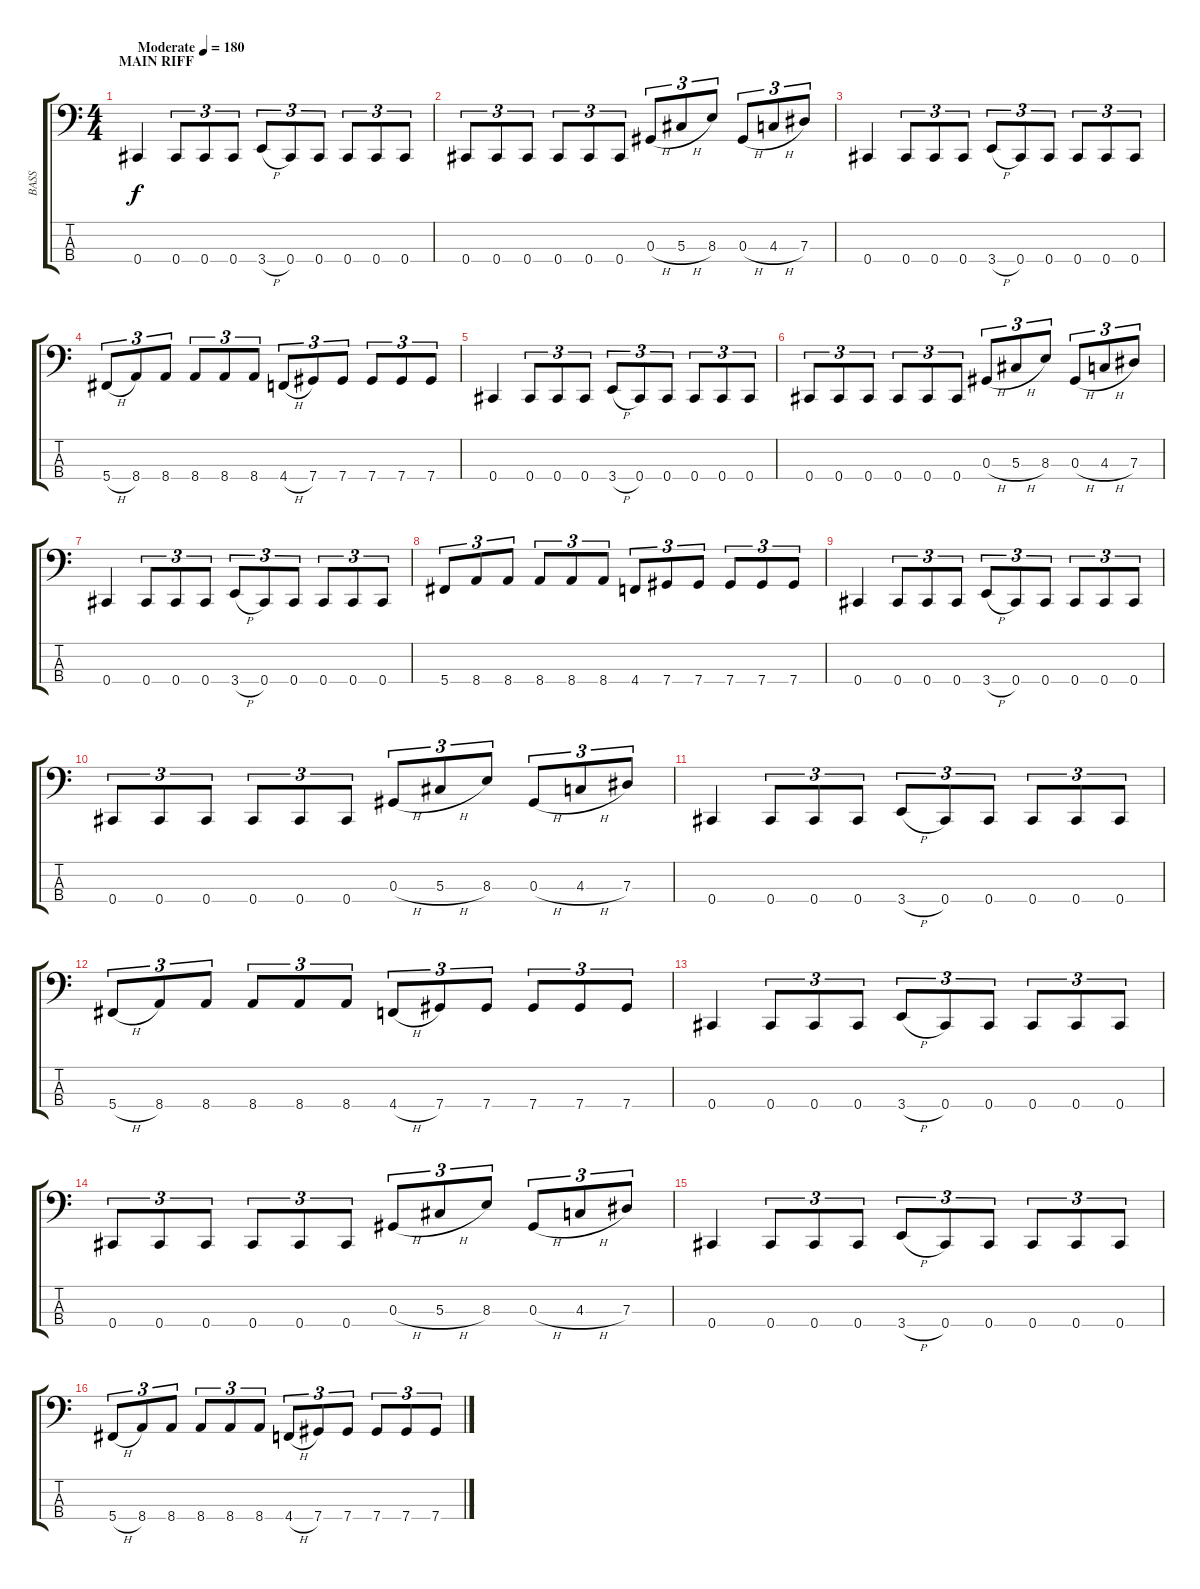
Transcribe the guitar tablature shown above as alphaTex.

\track ("BASS" "BASS") {instrument electricbassfinger}
\staff {score tabs}
\tuning (Gb2 Db2 Ab1 Db1) {hide}
\ts (4 4)
\section ("" "MAIN RIFF")
\tempo (180 "Moderate")
\clef f4
\ks c
0.4.4{dy f instrument electricbassfinger} 0.4.8{tu (3 2)} 0.4.8{tu (3 2)} 0.4.8{tu (3 2)} 3.4{h}.8{tu (3 2)} 0.4.8{tu (3 2)} 0.4.8{tu (3 2)} 0.4.8{tu (3 2)} 0.4.8{tu (3 2)} 0.4.8{tu (3 2)} |
0.4.8{tu (3 2)} 0.4.8{tu (3 2)} 0.4.8{tu (3 2)} 0.4.8{tu (3 2)} 0.4.8{tu (3 2)} 0.4.8{tu (3 2)} 0.3{h}.8{tu (3 2)} 5.3{h}.8{tu (3 2)} 8.3.8{tu (3 2)} 0.3{h}.8{tu (3 2)} 4.3{h}.8{tu (3 2)} 7.3.8{tu (3 2)} |
0.4.4 0.4.8{tu (3 2)} 0.4.8{tu (3 2)} 0.4.8{tu (3 2)} 3.4{h}.8{tu (3 2)} 0.4.8{tu (3 2)} 0.4.8{tu (3 2)} 0.4.8{tu (3 2)} 0.4.8{tu (3 2)} 0.4.8{tu (3 2)} |
5.4{h}.8{tu (3 2)} 8.4.8{tu (3 2)} 8.4.8{tu (3 2)} 8.4.8{tu (3 2)} 8.4.8{tu (3 2)} 8.4.8{tu (3 2)} 4.4{h}.8{tu (3 2)} 7.4.8{tu (3 2)} 7.4.8{tu (3 2)} 7.4.8{tu (3 2)} 7.4.8{tu (3 2)} 7.4.8{tu (3 2)} |
0.4.4 0.4.8{tu (3 2)} 0.4.8{tu (3 2)} 0.4.8{tu (3 2)} 3.4{h}.8{tu (3 2)} 0.4.8{tu (3 2)} 0.4.8{tu (3 2)} 0.4.8{tu (3 2)} 0.4.8{tu (3 2)} 0.4.8{tu (3 2)} |
0.4.8{tu (3 2)} 0.4.8{tu (3 2)} 0.4.8{tu (3 2)} 0.4.8{tu (3 2)} 0.4.8{tu (3 2)} 0.4.8{tu (3 2)} 0.3{h}.8{tu (3 2)} 5.3{h}.8{tu (3 2)} 8.3.8{tu (3 2)} 0.3{h}.8{tu (3 2)} 4.3{h}.8{tu (3 2)} 7.3.8{tu (3 2)} |
0.4.4 0.4.8{tu (3 2)} 0.4.8{tu (3 2)} 0.4.8{tu (3 2)} 3.4{h}.8{tu (3 2)} 0.4.8{tu (3 2)} 0.4.8{tu (3 2)} 0.4.8{tu (3 2)} 0.4.8{tu (3 2)} 0.4.8{tu (3 2)} |
5.4.8{tu (3 2)} 8.4.8{tu (3 2)} 8.4.8{tu (3 2)} 8.4.8{tu (3 2)} 8.4.8{tu (3 2)} 8.4.8{tu (3 2)} 4.4.8{tu (3 2)} 7.4.8{tu (3 2)} 7.4.8{tu (3 2)} 7.4.8{tu (3 2)} 7.4.8{tu (3 2)} 7.4.8{tu (3 2)} |
0.4.4 0.4.8{tu (3 2)} 0.4.8{tu (3 2)} 0.4.8{tu (3 2)} 3.4{h}.8{tu (3 2)} 0.4.8{tu (3 2)} 0.4.8{tu (3 2)} 0.4.8{tu (3 2)} 0.4.8{tu (3 2)} 0.4.8{tu (3 2)} |
0.4.8{tu (3 2)} 0.4.8{tu (3 2)} 0.4.8{tu (3 2)} 0.4.8{tu (3 2)} 0.4.8{tu (3 2)} 0.4.8{tu (3 2)} 0.3{h}.8{tu (3 2)} 5.3{h}.8{tu (3 2)} 8.3.8{tu (3 2)} 0.3{h}.8{tu (3 2)} 4.3{h}.8{tu (3 2)} 7.3.8{tu (3 2)} |
0.4.4 0.4.8{tu (3 2)} 0.4.8{tu (3 2)} 0.4.8{tu (3 2)} 3.4{h}.8{tu (3 2)} 0.4.8{tu (3 2)} 0.4.8{tu (3 2)} 0.4.8{tu (3 2)} 0.4.8{tu (3 2)} 0.4.8{tu (3 2)} |
5.4{h}.8{tu (3 2)} 8.4.8{tu (3 2)} 8.4.8{tu (3 2)} 8.4.8{tu (3 2)} 8.4.8{tu (3 2)} 8.4.8{tu (3 2)} 4.4{h}.8{tu (3 2)} 7.4.8{tu (3 2)} 7.4.8{tu (3 2)} 7.4.8{tu (3 2)} 7.4.8{tu (3 2)} 7.4.8{tu (3 2)} |
0.4.4 0.4.8{tu (3 2)} 0.4.8{tu (3 2)} 0.4.8{tu (3 2)} 3.4{h}.8{tu (3 2)} 0.4.8{tu (3 2)} 0.4.8{tu (3 2)} 0.4.8{tu (3 2)} 0.4.8{tu (3 2)} 0.4.8{tu (3 2)} |
0.4.8{tu (3 2)} 0.4.8{tu (3 2)} 0.4.8{tu (3 2)} 0.4.8{tu (3 2)} 0.4.8{tu (3 2)} 0.4.8{tu (3 2)} 0.3{h}.8{tu (3 2)} 5.3{h}.8{tu (3 2)} 8.3.8{tu (3 2)} 0.3{h}.8{tu (3 2)} 4.3{h}.8{tu (3 2)} 7.3.8{tu (3 2)} |
0.4.4 0.4.8{tu (3 2)} 0.4.8{tu (3 2)} 0.4.8{tu (3 2)} 3.4{h}.8{tu (3 2)} 0.4.8{tu (3 2)} 0.4.8{tu (3 2)} 0.4.8{tu (3 2)} 0.4.8{tu (3 2)} 0.4.8{tu (3 2)} |
5.4{h}.8{tu (3 2)} 8.4.8{tu (3 2)} 8.4.8{tu (3 2)} 8.4.8{tu (3 2)} 8.4.8{tu (3 2)} 8.4.8{tu (3 2)} 4.4{h}.8{tu (3 2)} 7.4.8{tu (3 2)} 7.4.8{tu (3 2)} 7.4.8{tu (3 2)} 7.4.8{tu (3 2)} 7.4.8{tu (3 2)}
